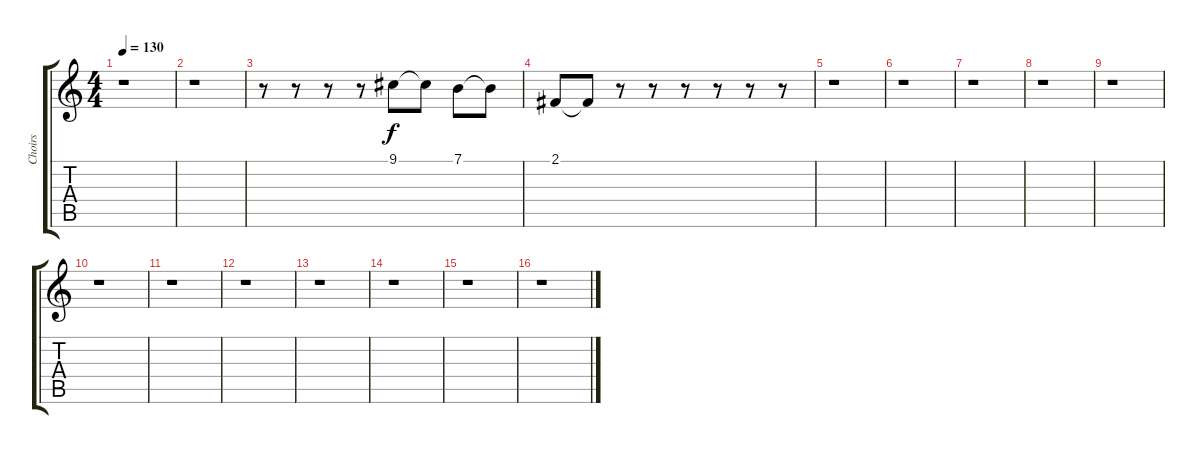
\track ("Choirs" "Choirs") {instrument choiraahs}
\staff {score tabs}
\tuning (E4 B3 G3 D3 A2 E2) {hide}
\ts (4 4)
\tempo 130
\clef g2
\ks c
r.1{dy f} |
r.1 |
r.8 r.8 r.8 r.8 9.1.8 9.1{t}.8 7.1.8 7.1{t}.8 |
2.1.8 2.1{t}.8 r.8 r.8 r.8 r.8 r.8 r.8 |
r.1 |
r.1 |
r.1 |
r.1 |
r.1 |
r.1 |
r.1 |
r.1 |
r.1 |
r.1 |
r.1 |
r.1
